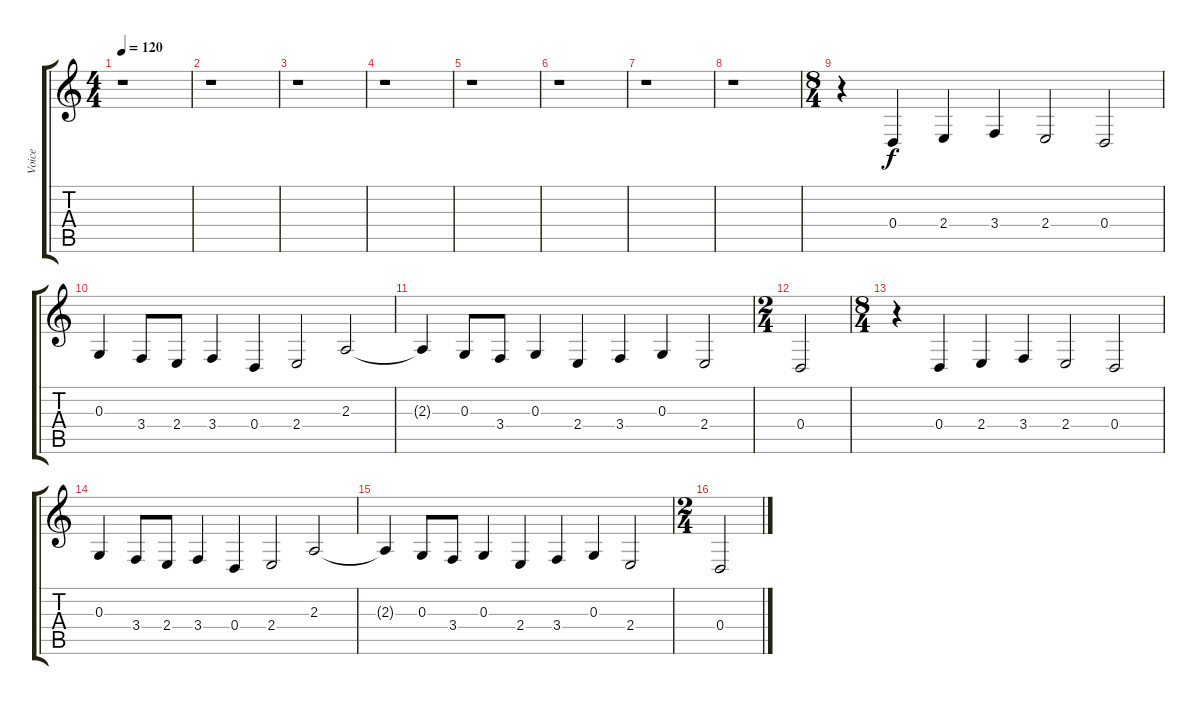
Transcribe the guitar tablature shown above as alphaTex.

\track ("Voice" "Voice") {instrument choiraahs}
\staff {score tabs}
\tuning (E4 B3 G3 D3 A2 E2) {hide}
\ts (4 4)
\tempo 120
\clef g2
\ks c
r.1{dy ff} |
r.1 |
r.1 |
r.1 |
r.1 |
r.1 |
r.1 |
r.1 |
\ts (8 4)
r.4 0.4.4{dy f} 2.4.4 3.4.4 2.4.2 0.4.2 |
0.3.4 3.4.8 2.4.8 3.4.4 0.4.4 2.4.2 2.3.2 |
2.3{t}.4 0.3.8 3.4.8 0.3.4 2.4.4 3.4.4 0.3.4 2.4.2 |
\ts (2 4)
0.4.2 |
\ts (8 4)
r.4 0.4.4 2.4.4 3.4.4 2.4.2 0.4.2 |
0.3.4 3.4.8 2.4.8 3.4.4 0.4.4 2.4.2 2.3.2 |
2.3{t}.4 0.3.8 3.4.8 0.3.4 2.4.4 3.4.4 0.3.4 2.4.2 |
\ts (2 4)
0.4.2
